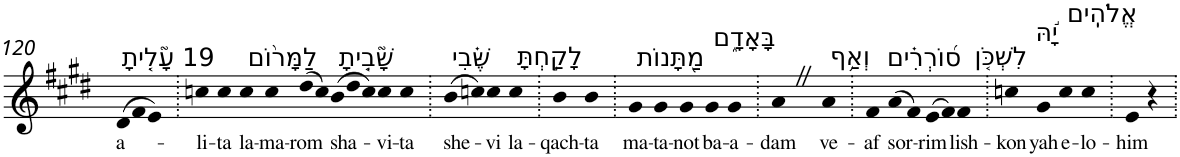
**kern	**text
*part1	*part1
*staff1	*staff1
*I"Piano	*
*I'Pno	*
!!LO:PB:g=z
*clefG2	*
*k[f#c#g#d#]	*
*E:	*
*Xtuplet	*
=120	=120
!LO:TX:a:t=19 עָ֘לִ֤יתָ	!
!	!LO:LY:b
(>12d#	a-
12f#	.
12e)	.
=121.	=121.
!	!LO:LY:b
4ccn	-li-
!	!LO:LY:b
4cc	-ta
!LO:TX:a:t=לַמָּר֨וֹם	!
!	!LO:LY:b
4cc	la-
!	!LO:LY:b
4cc	-ma-
!	!LO:LY:b
(>8dd#	-rom
8cc)	.
!LO:TX:a:t=שָׁ֘בִ֤יתָ	!
!	!LO:LY:b
(>12b	sha-
12dd#	.
12cc)	.
!	!LO:LY:b
4cc	-vi-
!	!LO:LY:b
4cc	-ta
=122.	=122.
!LO:TX:a:t=שֶּׁ֗בִי	!
!	!LO:LY:b
(>8b	she-
8ccn)	.
!	!LO:LY:b
4cc	-vi
!LO:TX:a:t=לָקַ֣חְתָּ	!
!	!LO:LY:b
4cc	la-
=123.	=123.
!	!LO:LY:b
4b	-qach-
!	!LO:LY:b
4b	-ta
=124.	=124.
!LO:TX:a:t=מַ֭תָּנוֹת	!
!	!LO:LY:b
4g#	ma-
!	!LO:LY:b
4g#	-ta-
!	!LO:LY:b
4g#	-not
!LO:TX:a:t=בָּאָדָ֑ם	!
!	!LO:LY:b
4g#	ba-
!	!LO:LY:b
4g#	-a-
=125.	=125.
!	!LO:LY:b
4aZ	-dam
!LO:TX:a:t=וְאַ֥ף	!
!	!LO:LY:b
4a	ve-
=126.	=126.
!	!LO:LY:b
4f#	-af
!LO:TX:a:t=ס֝וֹרְרִ֗ים	!
!	!LO:LY:b
(>8a	sor-
8f#)	.
!	!LO:LY:b
(>8e	-rim
8f#)	.
!LO:TX:a:t=לִשְׁכֹּ֤ן	!
!	!LO:LY:b
4f#	lish-
=127.	=127.
!	!LO:LY:b
4ccn	-kon
!LO:TX:a:t=יָ֬הּ	!
!	!LO:LY:b
4g#	yah
!LO:TX:a:t=אֱלֹהִֽים	!
!	!LO:LY:b
4cc	e-
!	!LO:LY:b
4cc	-lo-
=128.	=128.
!	!LO:LY:b
4e	-him
4r	.
=.	=.
*-	*-
